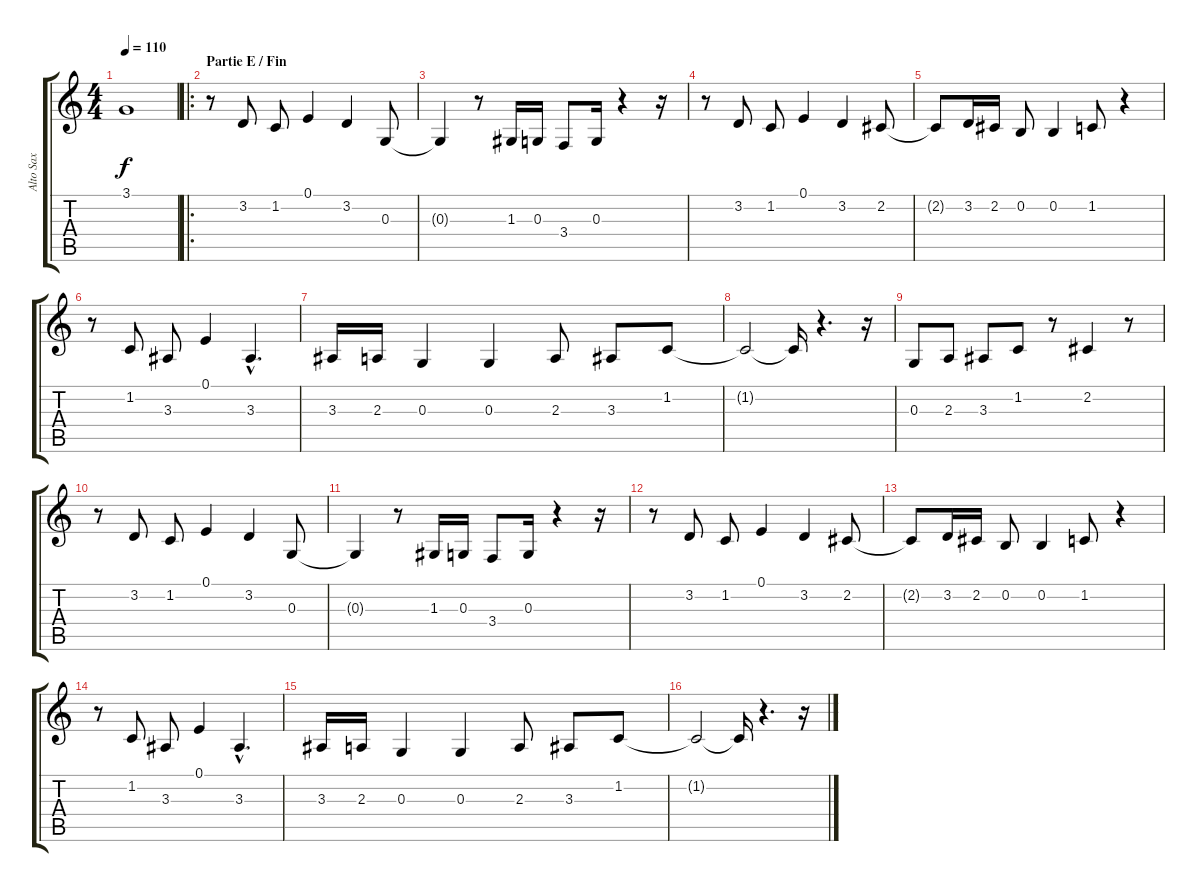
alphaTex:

\track ("Alto Sax" "Alto Sax") {instrument altosax}
\staff {score tabs}
\tuning (E4 B3 G3 D3 A2 E2) {hide}
\ts (4 4)
\tempo 110
\clef g2
\ks c
3.1{t}.1{dy f} |
\ro
\section ("" "Partie E / Fin")
r.8 3.2.8 1.2.8 0.1.4 3.2.4 0.3.8 |
0.3{t}.4 r.8 1.3.16 0.3.16 3.4.8 0.3.16 r.4 r.16 |
r.8 3.2.8 1.2.8 0.1.4 3.2.4 2.2.8 |
2.2{t}.8 3.2.16 2.2.16 0.2.8 0.2.4 1.2.8 r.4 |
r.8 1.2.8 3.3.8 0.1.4 3.3{hac}.4{d} |
3.3.16 2.3.16 0.3.4 0.3.4 2.3.8 3.3.8 1.2.8 |
1.2{t}.2 1.2{t}.16 r.4{d} r.16 |
0.3.8 2.3.8 3.3.8 1.2.8 r.8 2.2.4 r.8 |
r.8 3.2.8 1.2.8 0.1.4 3.2.4 0.3.8 |
0.3{t}.4 r.8 1.3.16 0.3.16 3.4.8 0.3.16 r.4 r.16 |
r.8 3.2.8 1.2.8 0.1.4 3.2.4 2.2.8 |
2.2{t}.8 3.2.16 2.2.16 0.2.8 0.2.4 1.2.8 r.4 |
r.8 1.2.8 3.3.8 0.1.4 3.3{hac}.4{d} |
3.3.16 2.3.16 0.3.4 0.3.4 2.3.8 3.3.8 1.2.8 |
1.2{t}.2 1.2{t}.16 r.4{d} r.16
